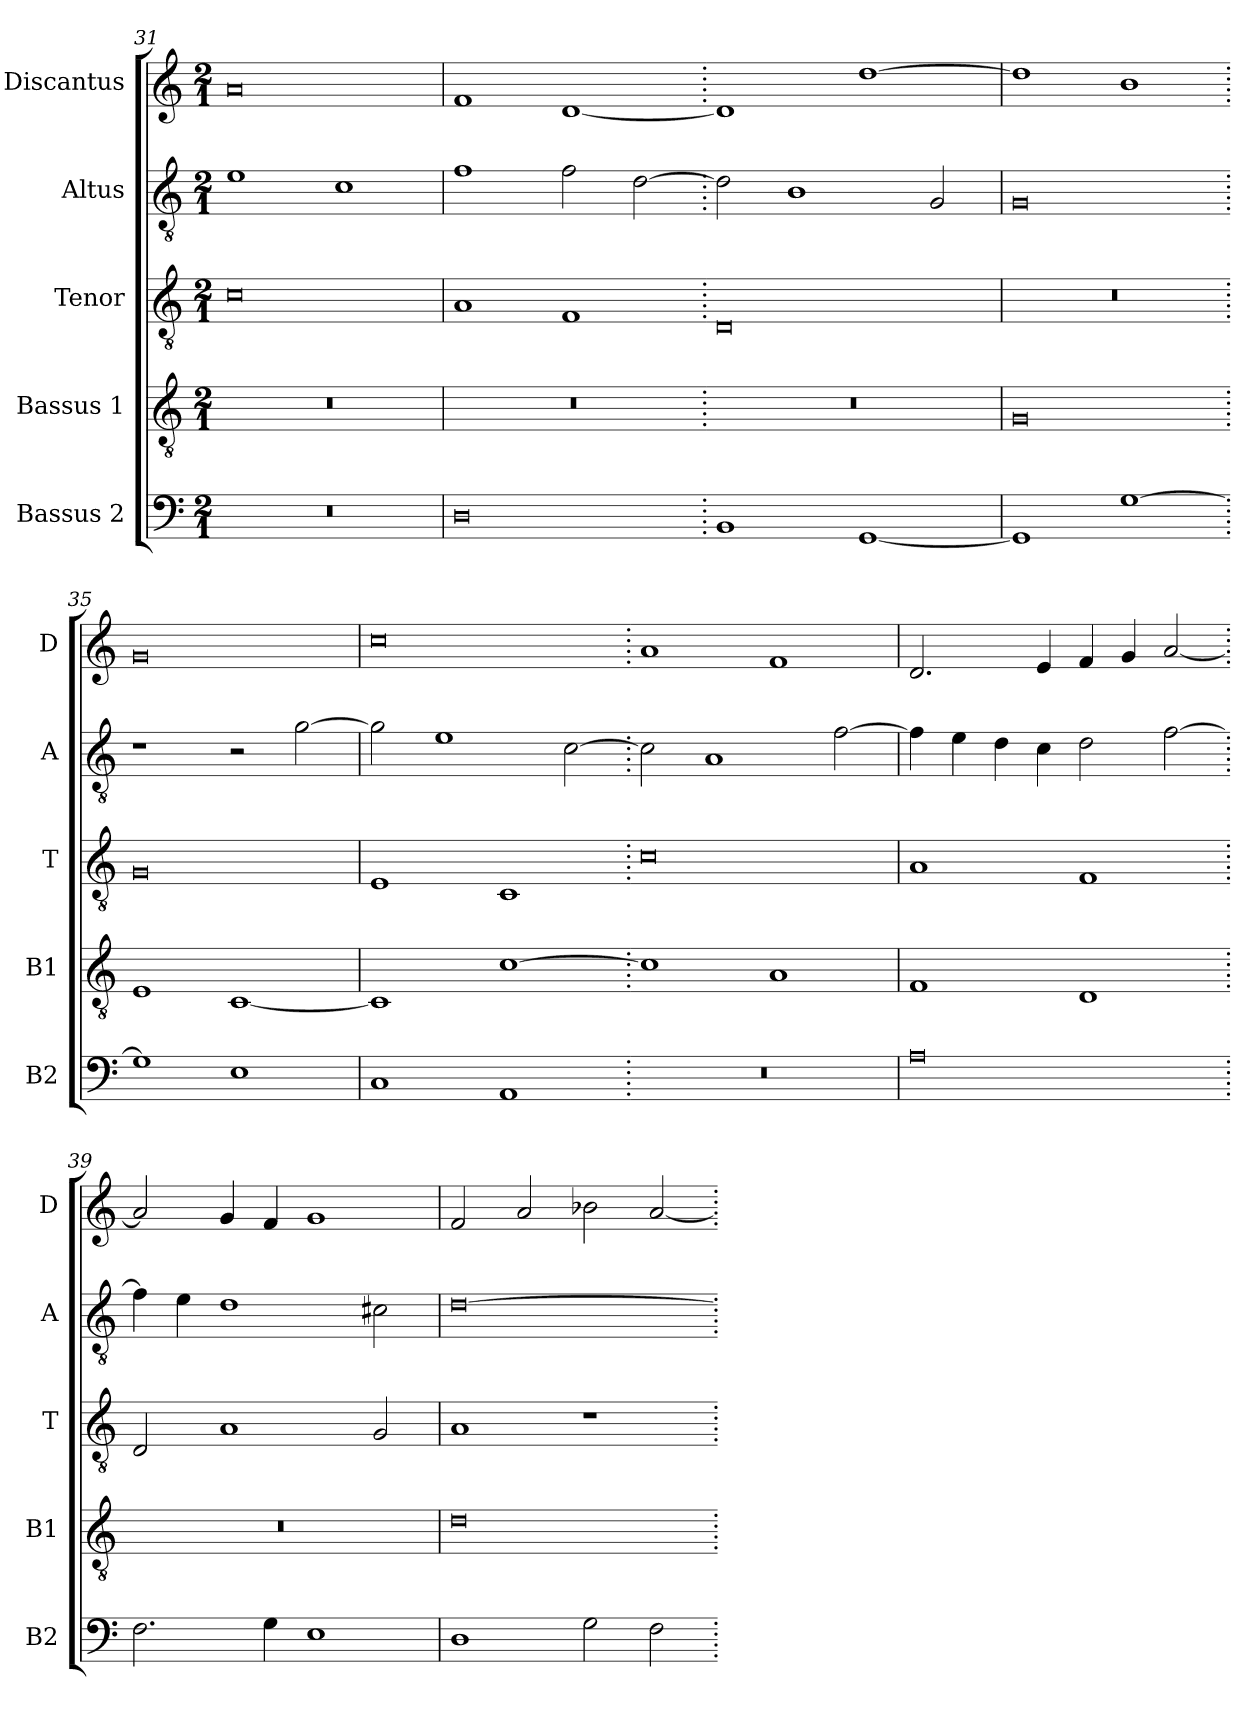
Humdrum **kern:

**kern	**kern	**kern	**kern	**kern
*part5	*part4	*part3	*part2	*part1
*staff5	*staff4	*staff3	*staff2	*staff1
*I"Bassus 2	*I"Bassus 1	*I"Tenor	*I"Altus	*I"Discantus
*I'B2	*I'B1	*I'T	*I'A	*I'D
*clefF4	*clefGv2	*clefGv2	*clefGv2	*clefG2
*k[]	*k[]	*k[]	*k[]	*k[]
*M2/1	*M2/1	*M2/1	*M2/1	*M2/1
=31	=31	=31	=31	=31
0r	0r	0c	1e	0a
.	.	.	1c	.
=32	=32	=32	=32	=32
0D	0r	1A	1f	1f
.	.	1F	2f\	[1d
.	.	.	[2d\	.
=33.	=33.	=33.	=33.	=33.
1BB	0r	0D	2d\]	1d]
.	.	.	1B	.
[1GG	.	.	.	[1dd
.	.	.	2G/	.
=34	=34	=34	=34	=34
1GG]	0G	0r	0G	1dd]
[1G	.	.	.	1b
=35.	=35.	=35.	=35.	=35.
1G]	1E	0G	1r	0g
1E	[1C	.	2r	.
.	.	.	[2g\	.
=36	=36	=36	=36	=36
1C	1C]	1E	2g\]	0cc
.	.	.	1e	.
1AA	[1c	1C	.	.
.	.	.	[2c\	.
=37.	=37.	=37.	=37.	=37.
0r	1c]	0c	2c\]	1a
.	.	.	1A	.
.	1A	.	.	1f
.	.	.	[2f\	.
=38	=38	=38	=38	=38
0A	1F	1A	4f\]	2.d/
.	.	.	4e\	.
.	.	.	4d\	.
.	.	.	4c\	4e/
.	1D	1F	2d\	4f/
.	.	.	.	4g/
.	.	.	[2f\	[2a/
=39.	=39.	=39.	=39.	=39.
2.F\	0r	2D/	4f\]	2a/]
.	.	.	4e\	.
.	.	1A	1d	4g/
4G\	.	.	.	4f/
1E	.	.	.	1g
.	.	2G/	2c#X\	.
=40	=40	=40	=40	=40
1D	0d	1A	[0d	2f/
.	.	.	.	2a/
2G\	.	1r	.	2b-X\
2F\	.	.	.	[2a/
=.	=.	=.	=.	=.
*-	*-	*-	*-	*-
